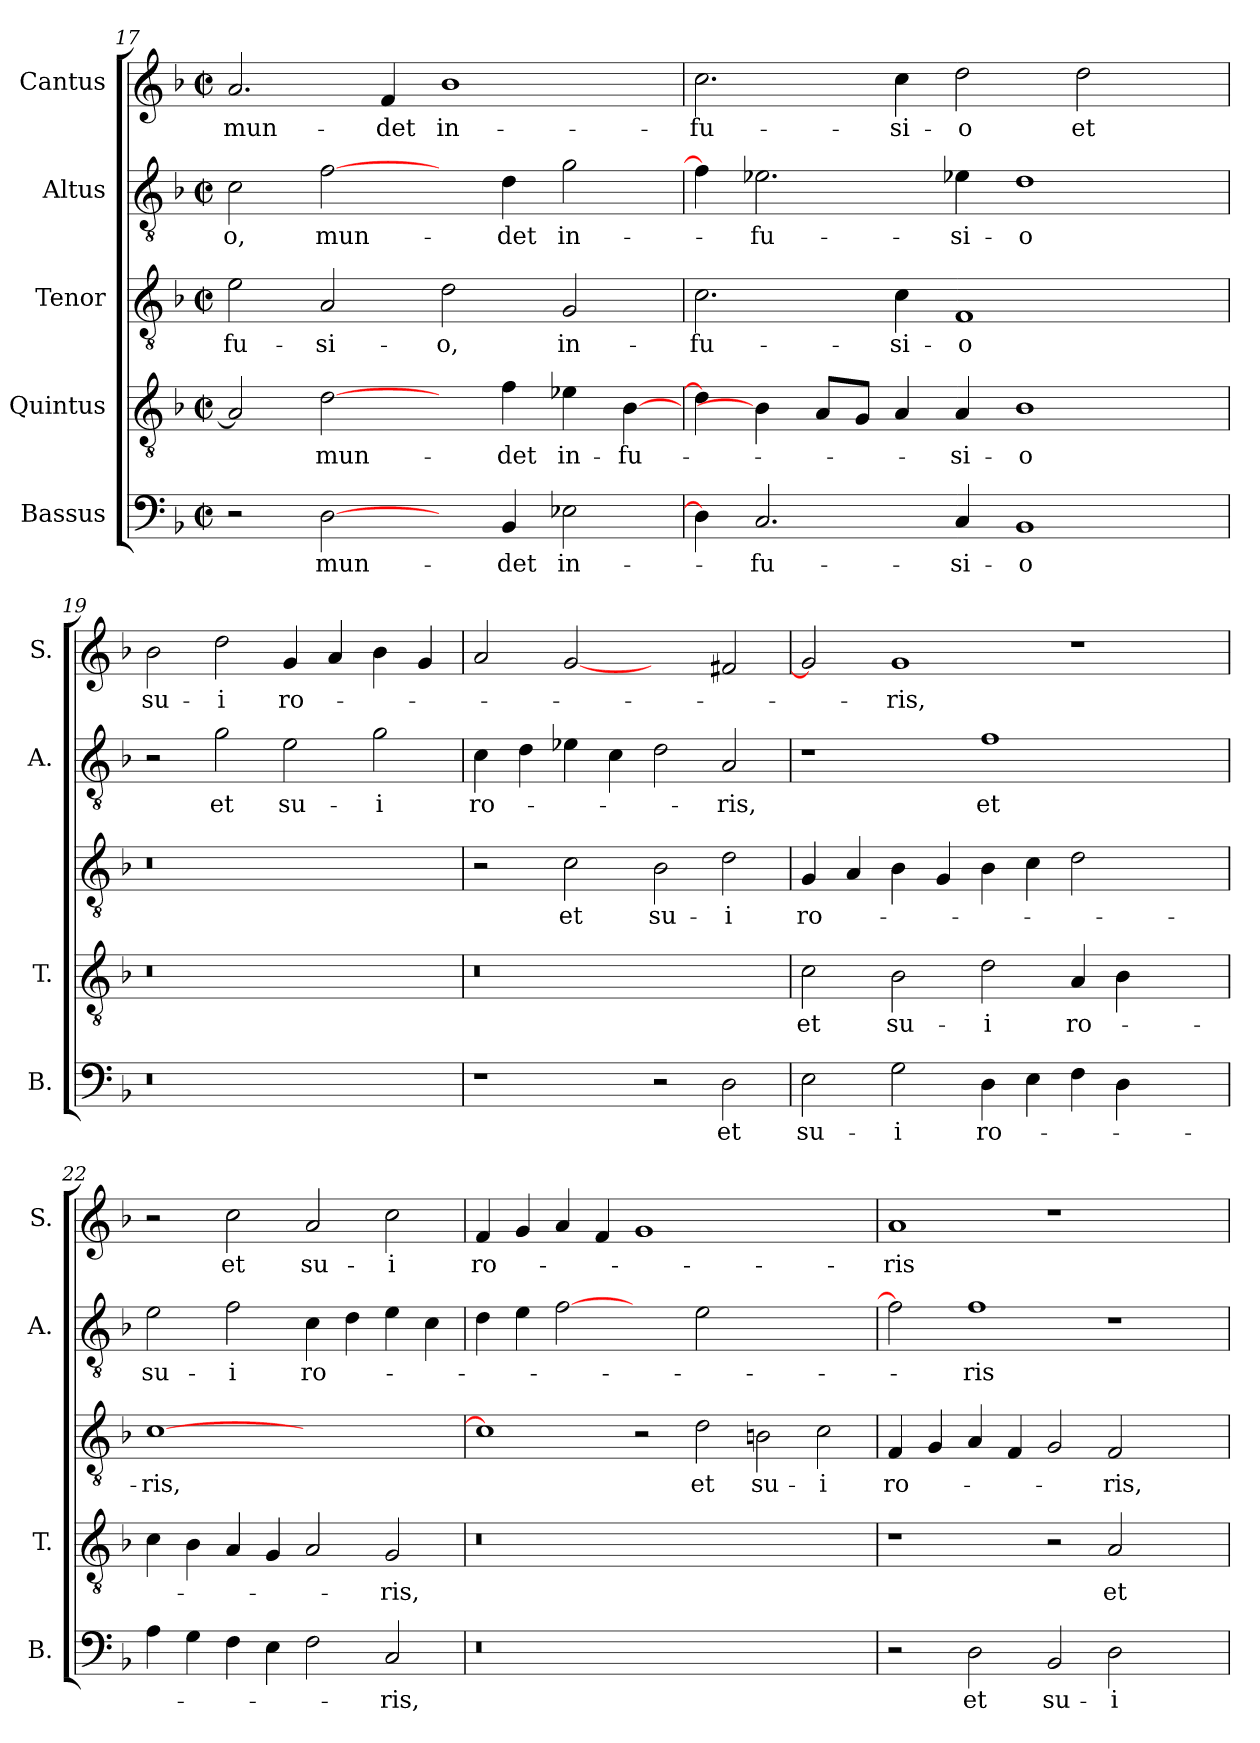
**kern	**text	**kern	**text	**kern	**text	**kern	**text	**kern	**text
*part5	*part5	*part4	*part4	*part3	*part3	*part2	*part2	*part1	*part1
*staff5	*staff5	*staff4	*staff4	*staff3	*staff3	*staff2	*staff2	*staff1	*staff1
*I"Bassus	*	*I"Quintus	*	*I"Tenor	*	*I"Altus	*	*I"Cantus	*
*I'B.	*	*I'T.	*	*	*	*I'A.	*	*I'S.	*
*clefF4	*	*clefGv2	*	*clefGv2	*	*clefGv2	*	*clefG2	*
*k[b-]	*	*k[b-]	*	*k[b-]	*	*k[b-]	*	*k[b-]	*
*F:	*	*F:	*	*F:	*	*F:	*	*F:	*
*M2/2	*	*M2/2	*	*M2/2	*	*M2/2	*	*M2/2	*
*met(c|)	*	*met(c|)	*	*met(c|)	*	*met(c|)	*	*met(c|)	*
=17	=17	=17	=17	=17	=17	=17	=17	=17	=17
2r	.	2A/]	.	2e\	-fu-	2c\	-o,	2.a/	mun-
[2D\	mun-	[2d\	mun-	2A/	-si-	[2f\	mun-	.	.
.	.	.	.	.	.	.	.	4f/	-det
4ryy	.	4ryy	.	2d\	-o,	4ryy	.	1b-\	in-
4BB-/	-det	4f\	-det	.	.	4d\	-det	.	.
2E-X\	in-	4e-X\	in-	2G/	in-	2g\	in-	.	.
.	.	[4B-\	-fu-	.	.	.	.	.	.
=18	=18	=18	=18	=18	=18	=18	=18	=18	=18
4D\]	.	4d\]	.	2.c\	-fu-	4f\]	.	2.cc\	-fu-
2.C/	-fu-	4B-\]	.	.	.	2.e-X\	-fu-	.	.
.	.	8A/L	.	.	.	.	.	.	.
.	.	8G/J	.	.	.	.	.	.	.
.	.	4A/	.	4c\	-si-	.	.	4cc\	-si-
4C/	-si-	4A/	-si-	1F/	-o	4e-X\	-si-	2dd\	-o
1BB-/	-o	1B-\	-o	.	.	1d\	-o	.	.
.	.	.	.	.	.	.	.	2dd\	et
.	.	.	.	4ryy	.	.	.	4ryy	.
=19	=19	=19	=19	=19	=19	=19	=19	=19	=19
!LO:N:vis=0	!	!LO:N:vis=0	!	!LO:N:vis=0	!	!	!	!	!
1r	.	1r	.	1r	.	2r	.	2b-\	su-
.	.	.	.	.	.	2g\	et	2dd\	-i
1ryy	.	1ryy	.	1ryy	.	2e\	su-	4g/	ro-
.	.	.	.	.	.	.	.	4a/	.
.	.	.	.	.	.	2g\	-i	4b-\	.
.	.	.	.	.	.	.	.	4g/	.
=20	=20	=20	=20	=20	=20	=20	=20	=20	=20
!	!	!LO:N:vis=0	!	!	!	!	!	!	!
1r	.	1r	.	2r	.	4c\	ro-	2a/	.
.	.	.	.	.	.	4d\	.	.	.
.	.	.	.	2c\	et	4e-X\	.	[2g/	.
.	.	.	.	.	.	4c\	.	.	.
2r	.	1ryy	.	2B-\	su-	2d\	.	2ryy	.
2D\	et	.	.	2d\	-i	2A/	-ris,	2f#X/	.
=21	=21	=21	=21	=21	=21	=21	=21	=21	=21
2E\	su-	2c\	et	4G/	ro-	1r	.	2g/]	.
.	.	.	.	4A/	.	.	.	.	.
2G\	-i	2B-\	su-	4B-\	.	.	.	1g/	-ris,
.	.	.	.	4G/	.	.	.	.	.
4D\	ro-	2d\	-i	4B-\	.	1f\	et	.	.
4E\	.	.	.	4c\	.	.	.	.	.
4F\	.	4A/	ro-	2d\	.	.	.	1r	.
4D\	.	4B-\	.	.	.	.	.	.	.
2ryy	.	2ryy	.	2ryy	.	2ryy	.	.	.
=22	=22	=22	=22	=22	=22	=22	=22	=22	=22
4A\	.	4c\	.	[1c\	-ris,	2e\	su-	2r	.
4G\	.	4B-\	.	.	.	.	.	.	.
4F\	.	4A/	.	.	.	2f\	-i	2cc\	et
4E\	.	4G/	.	.	.	.	.	.	.
2F\	.	2A/	.	1ryy	.	4c\	ro-	2a/	su-
.	.	.	.	.	.	4d\	.	.	.
2C/	-ris,	2G/	-ris,	.	.	4e\	.	2cc\	-i
.	.	.	.	.	.	4c\	.	.	.
=23	=23	=23	=23	=23	=23	=23	=23	=23	=23
!LO:N:vis=0	!	!LO:N:vis=0	!	!	!	!	!	!	!
1r	.	1r	.	1c\]	.	4d\	.	4f/	ro-
.	.	.	.	.	.	4e\	.	4g/	.
.	.	.	.	.	.	[2f\	.	4a/	.
.	.	.	.	.	.	.	.	4f/	.
1ryy	.	1ryy	.	2r	.	2ryy	.	1g/	.
.	.	.	.	2d\	et	2e\	.	.	.
1ryy	.	1ryy	.	2Bn\	su-	1ryy	.	1ryy	.
.	.	.	.	2c\	-i	.	.	.	.
=24	=24	=24	=24	=24	=24	=24	=24	=24	=24
2r	.	1r	.	4F/	ro-	2f\]	.	1a/	-ris
.	.	.	.	4G/	.	.	.	.	.
2D\	et	.	.	4A/	.	1f\	-ris	.	.
.	.	.	.	4F/	.	.	.	.	.
2BB-/	su-	2r	.	2G/	.	.	.	1r	.
2D\	-i	2A/	et	2F/	-ris,	1r	.	.	.
2ryy	.	2ryy	.	2ryy	.	.	.	2ryy	.
=	=	=	=	=	=	=	=	=	=
*-	*-	*-	*-	*-	*-	*-	*-	*-	*-
